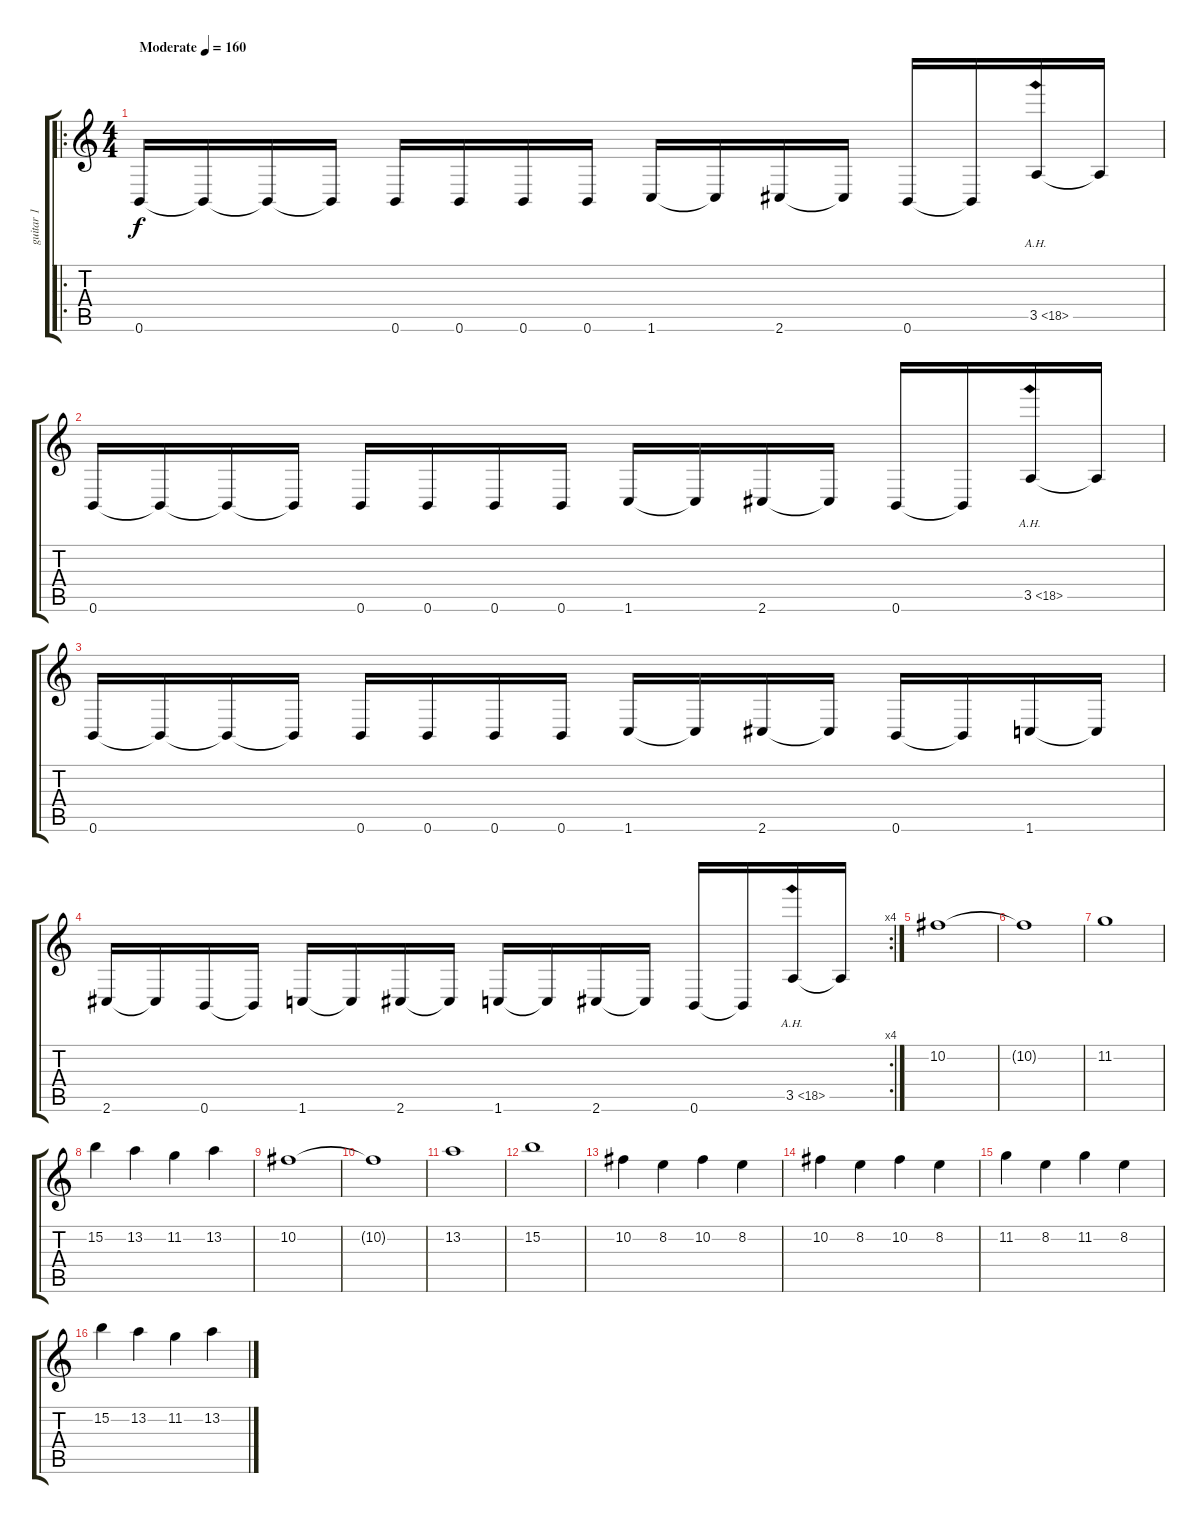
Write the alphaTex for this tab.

\track ("guitar 1" "guitar 1") {instrument overdrivenguitar}
\staff {score tabs}
\tuning (Db4 Ab3 E3 B2 Gb2 B1) {hide}
\ro
\ts (4 4)
\tempo (160 "Moderate")
\clef g2
\ks c
0.6.16{dy f instrument overdrivenguitar} 0.6{t}.16 0.6{t}.16 0.6{t}.16 0.6.16 0.6.16 0.6.16 0.6.16 1.6.16 1.6{t}.16 2.6.16 2.6{t}.16 0.6.16 0.6{t}.16 3.5{ah 15}.16 3.5{t}.16 |
0.6.16 0.6{t}.16 0.6{t}.16 0.6{t}.16 0.6.16 0.6.16 0.6.16 0.6.16 1.6.16 1.6{t}.16 2.6.16 2.6{t}.16 0.6.16 0.6{t}.16 3.5{ah 15}.16 3.5{t}.16 |
0.6.16 0.6{t}.16 0.6{t}.16 0.6{t}.16 0.6.16 0.6.16 0.6.16 0.6.16 1.6.16 1.6{t}.16 2.6.16 2.6{t}.16 0.6.16 0.6{t}.16 1.6.16 1.6{t}.16 |
\rc 4
2.6.16 2.6{t}.16 0.6.16 0.6{t}.16 1.6.16 1.6{t}.16 2.6.16 2.6{t}.16 1.6.16 1.6{t}.16 2.6.16 2.6{t}.16 0.6.16 0.6{t}.16 3.5{ah 15}.16 3.5{t}.16 |
10.2.1 |
10.2{t}.1 |
11.2.1 |
15.2.4 13.2.4 11.2.4 13.2.4 |
10.2.1 |
10.2{t}.1 |
13.2.1 |
15.2.1 |
10.2.4 8.2.4 10.2.4 8.2.4 |
10.2.4 8.2.4 10.2.4 8.2.4 |
11.2.4 8.2.4 11.2.4 8.2.4 |
15.2.4 13.2.4 11.2.4 13.2.4
